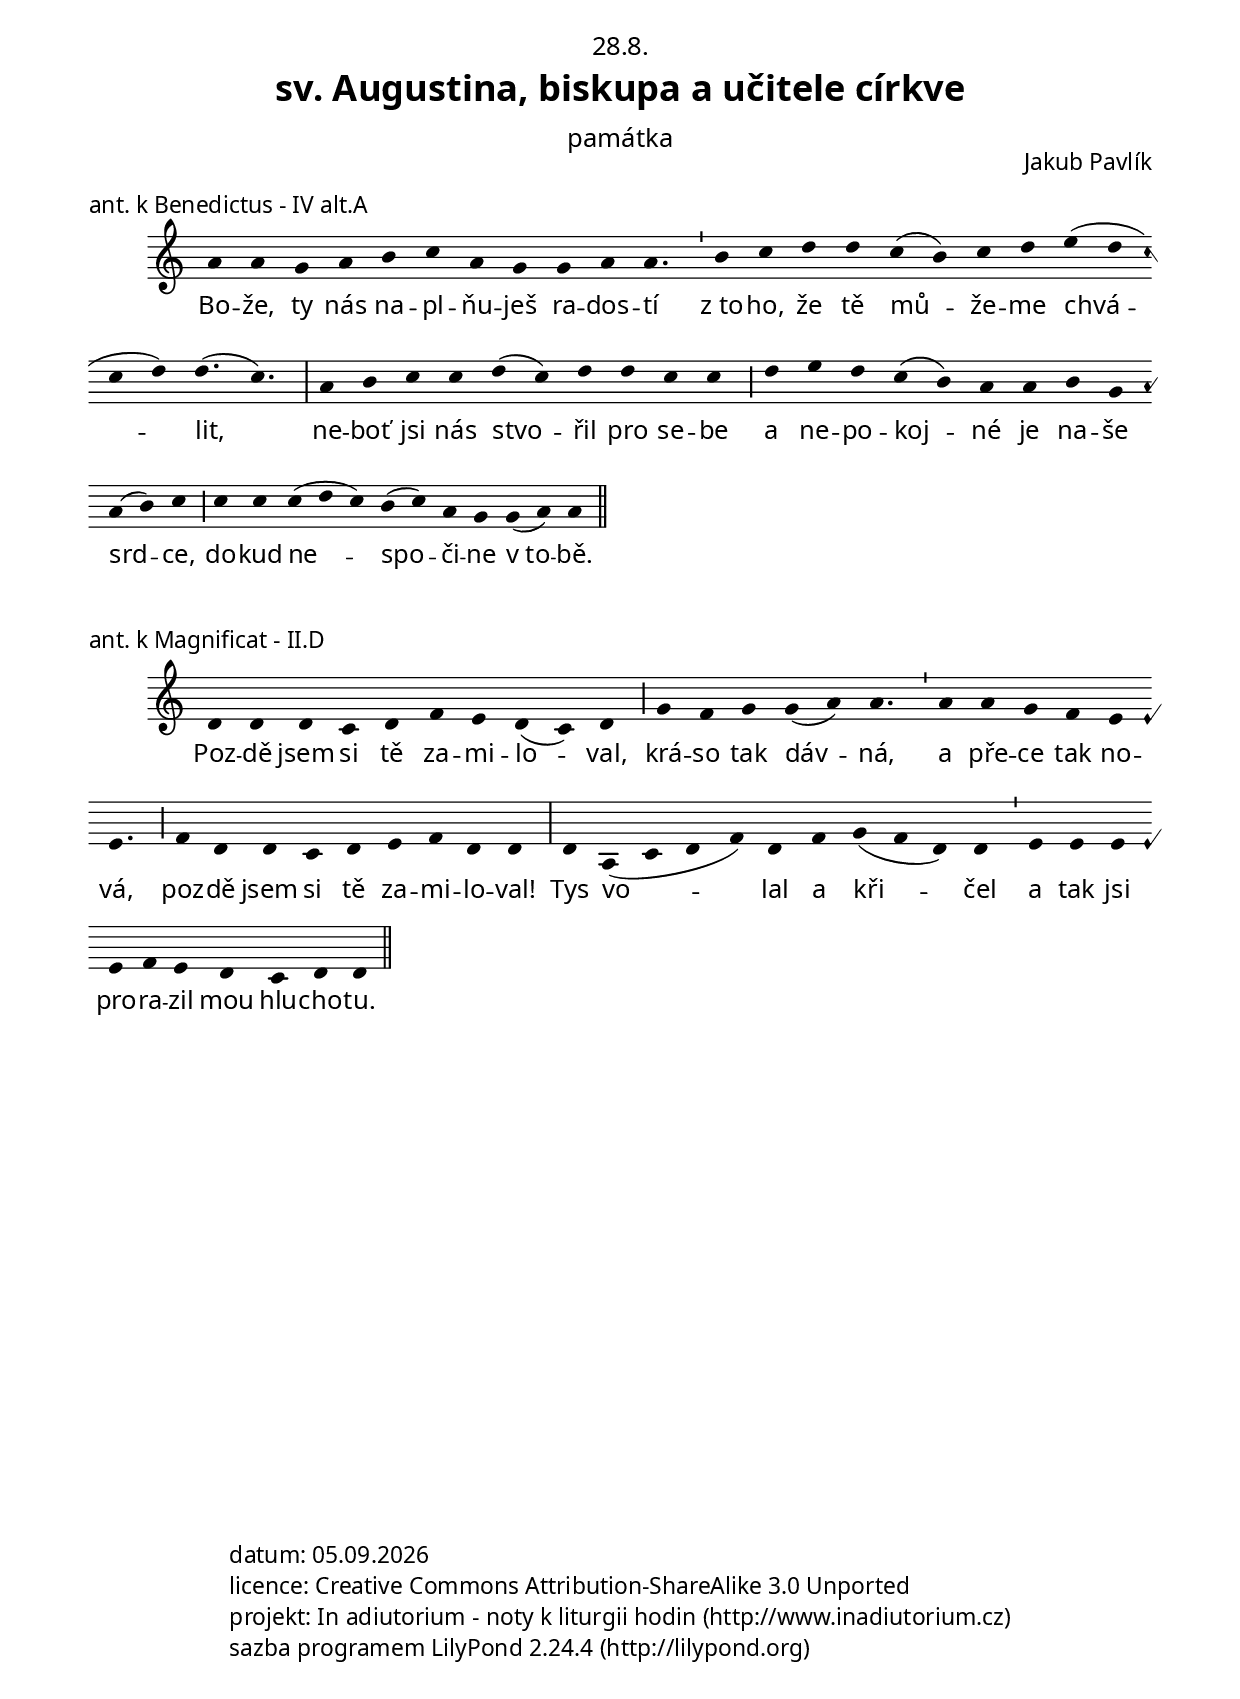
\version "2.15.40"

\include "../spolecne.ly"

\header {
  title = \markup\titleSvatek
            "sv. Augustina, biskupa a učitele církve"
            "památka"
            28.8.
  composer = "Jakub Pavlík"
}

\score {
  \relative c'' {
    \choralniRezim
    a4 a g a b c a g g a a4. \barMin
    b4 c d d c( b) c d e( d c d) d4.( c) \barMax
    a4 b c c d( c) d d c c \barMaior 
    d e d c( b) a a b g a( b) c \barMaior
    c c c( d c) b( c) a g g( a) a \barFinalis
  }
  \addlyrics {
    Bo -- že, ty nás na -- pl -- ňu -- ješ ra -- dos -- tí
    z_to -- ho, že tě mů -- že -- me chvá -- lit,
    ne -- boť jsi nás stvo -- řil pro se -- be
    a ne -- po -- koj -- né je na -- še srd -- ce,
    do -- kud ne -- spo -- či -- ne v_to -- bě.
  }
  \header {
    quid = "ant. k Benedictus"
    modus = "IV alt"
    differentia = "A" 
    psalmus = "Benedictus"
    piece = \markup {\sestavTitulekBezZalmu}
  }
}

\score {
  \relative c' {
    \choralniRezim
    d4 d d c d f e d( c) d \barMaior
    g f g g( a) a4. \barMin a4 a g f e e4. \barMaior
    f4 d d c d e f d d \barMax
    d a( c d f) d f g( f d) d \barMin e e e e f e d c d d \barFinalis
  }
  \addlyrics {
    Poz -- dě jsem si tě za -- mi -- lo -- val,
    krá -- so tak dáv -- ná, a pře -- ce tak no -- vá,
    poz -- dě jsem si tě za -- mi -- lo -- val!
    Tys vo -- lal a kři -- čel
    a tak jsi pro -- ra -- zil mou hlu -- cho -- tu.
  }
  \header {
    quid = "ant. k Magnificat"
    modus = "II"
    differentia = "D" 
    psalmus = "Magnificat"
    piece = \markup {\sestavTitulekBezZalmu}
  }
}